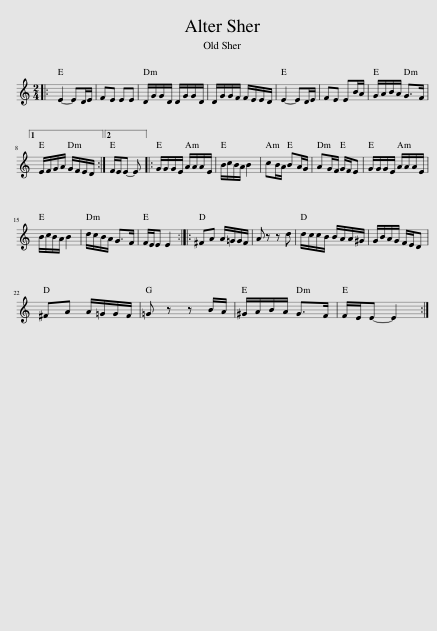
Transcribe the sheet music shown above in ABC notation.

X:1
L:1/8
M:2/4
I:linebreak $
K:C
V:1 treble
V:1
|: E2- ED/E/ | FE EE | D/G/G/D/ D/G/G/D/ | D/G/G/F/ F/E/E/D/ | E2- ED/E/ | %5
 FE EB/A/ | G/A/B/A/ G>F |1$ E/F/G/A/ G/F/E/D/ :|2 F/E/E- E |: G/G/G/E/ A/A/A/E/ | %10
 B/c/B/A/ B2 | cB/A/ BA/G/ | AG/F/ G/F/E | G/G/G/E/ A/A/A/E/ |$ B/c/B/A/ B2 | %15
 d/c/B/A/ G>F | F/E/E E2 :: ^FA A/=G/G/F/ | A z z d | d/c/c/B/ B/A/A/^G/ | %20
 G/B/A/G/ F/E/D |$ ^FA A/=G/G/F/ | =G z z B/A/ | ^G/A/B/A/ G>F | F/E/E- E2 :| %25
